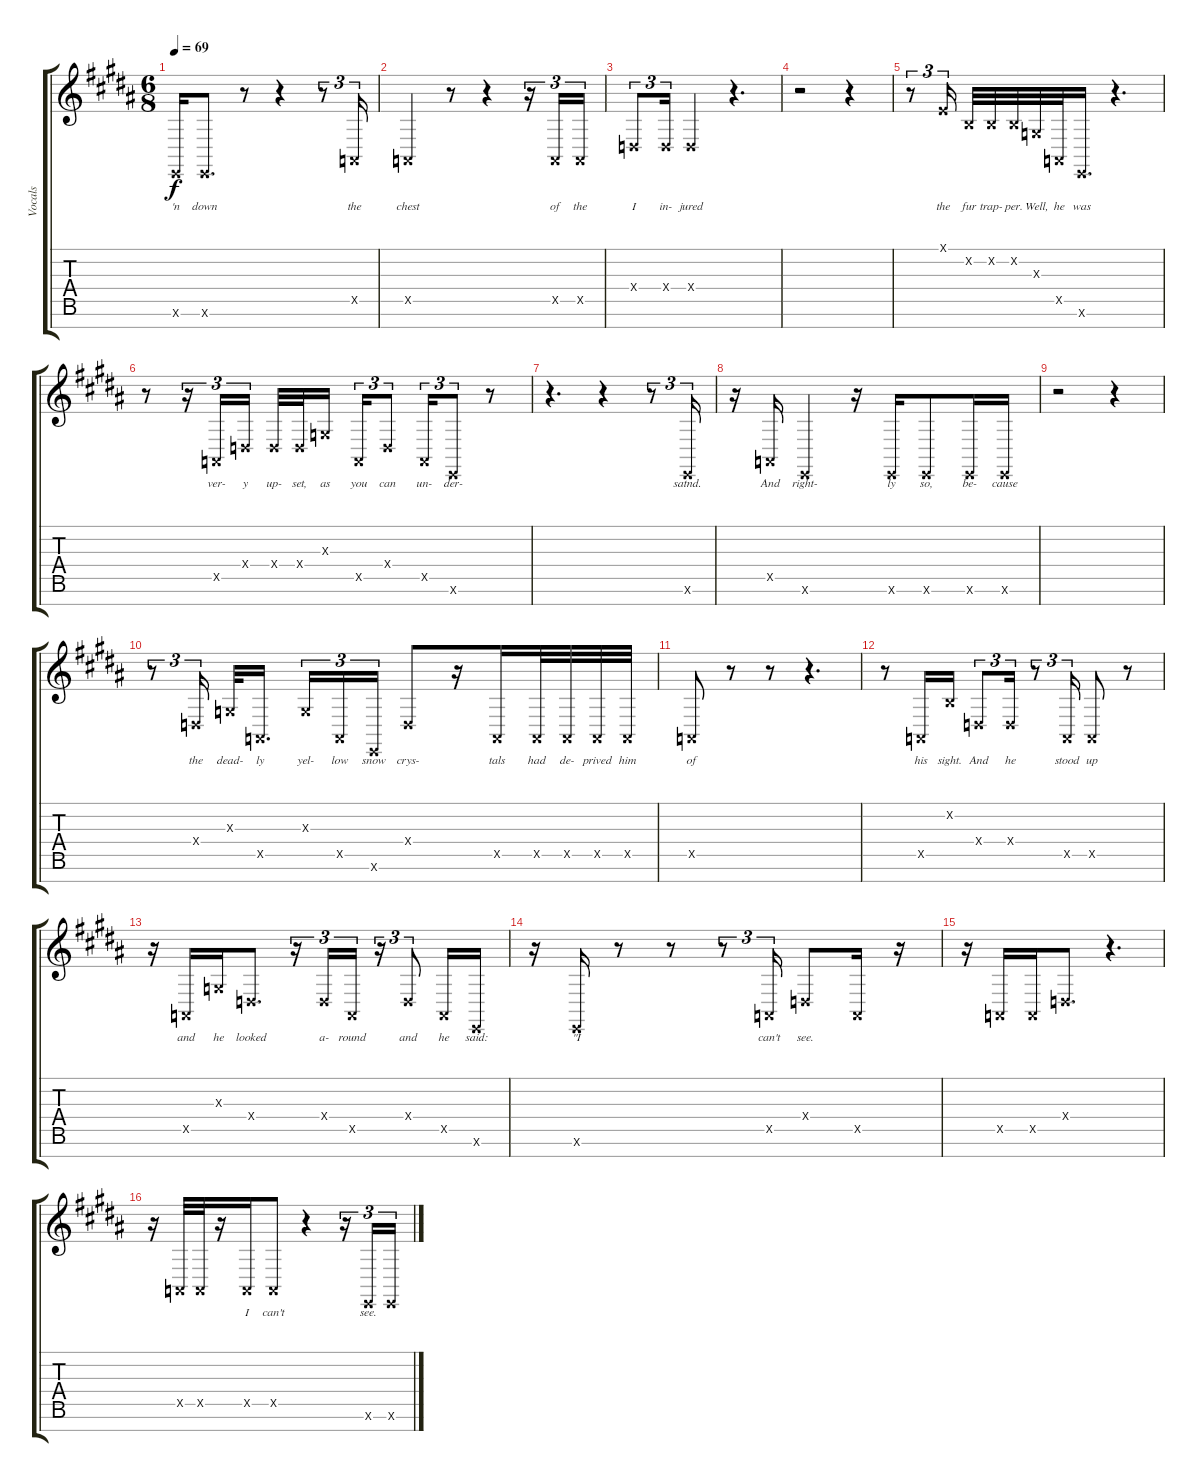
\track ("Vocals" "Vocals") {instrument lead6voice}
\staff {score tabs}
\tuning (E4 B3 G3 D3 A2 E2 B1) {hide}
\ts (6 8)
\tempo 69
\clef g2
\ks b
0.6{x}.16{lyrics (0 "'n") lyrics (1 "") lyrics (2 "") lyrics (3 "") lyrics (4 "") dy f} 0.6{x}.8{d lyrics (0 "down") lyrics (1 "") lyrics (2 "") lyrics (3 "") lyrics (4 "")} r.8 r.4 r.8{tu (3 2)} 0.5{x}.16{tu (3 2) lyrics (0 "the") lyrics (1 "") lyrics (2 "") lyrics (3 "") lyrics (4 "")} |
0.5{x}.4{lyrics (0 "chest") lyrics (1 "") lyrics (2 "") lyrics (3 "") lyrics (4 "")} r.8 r.4 r.16{tu (3 2)} 0.5{x}.16{tu (3 2) lyrics (0 "of") lyrics (1 "") lyrics (2 "") lyrics (3 "") lyrics (4 "")} 0.5{x}.16{tu (3 2) lyrics (0 "the") lyrics (1 "") lyrics (2 "") lyrics (3 "") lyrics (4 "")} |
0.4{x}.8{tu (3 2) lyrics (0 "I") lyrics (1 "") lyrics (2 "") lyrics (3 "") lyrics (4 "")} 0.4{x}.16{tu (3 2) lyrics (0 "in-") lyrics (1 "") lyrics (2 "") lyrics (3 "") lyrics (4 "")} 0.4{x}.4{lyrics (0 "jured") lyrics (1 "") lyrics (2 "") lyrics (3 "") lyrics (4 "")} r.4{d} |
r.2 r.4 |
r.8{tu (3 2)} 0.1{x}.16{tu (3 2) lyrics (0 "the") lyrics (1 "") lyrics (2 "") lyrics (3 "") lyrics (4 "") beam splitsecondary} 0.2{x}.32{lyrics (0 "fur") lyrics (1 "") lyrics (2 "") lyrics (3 "") lyrics (4 "")} 0.2{x}.32{lyrics (0 "trap-") lyrics (1 "") lyrics (2 "") lyrics (3 "") lyrics (4 "")} 0.2{x}.32{lyrics (0 "per.") lyrics (1 "") lyrics (2 "") lyrics (3 "") lyrics (4 "")} 0.3{x}.32{lyrics (0 "Well,") lyrics (1 "") lyrics (2 "") lyrics (3 "") lyrics (4 "")} 0.5{x}.32{lyrics (0 "he") lyrics (1 "") lyrics (2 "") lyrics (3 "") lyrics (4 "")} 0.6{x}.16{d lyrics (0 "was") lyrics (1 "") lyrics (2 "") lyrics (3 "") lyrics (4 "")} r.4{d} |
r.8 r.16{tu (3 2)} 0.5{x}.16{tu (3 2) lyrics (0 "ver-") lyrics (1 "") lyrics (2 "") lyrics (3 "") lyrics (4 "")} 0.4{x}.16{tu (3 2) lyrics (0 "y") lyrics (1 "") lyrics (2 "") lyrics (3 "") lyrics (4 "") beam splitsecondary} 0.4{x}.32{lyrics (0 "up-") lyrics (1 "") lyrics (2 "") lyrics (3 "") lyrics (4 "")} 0.4{x}.32{lyrics (0 "set,") lyrics (1 "") lyrics (2 "") lyrics (3 "") lyrics (4 "")} 0.3{x}.16{lyrics (0 "as") lyrics (1 "") lyrics (2 "") lyrics (3 "") lyrics (4 "")} 0.5{x}.16{tu (3 2) lyrics (0 "you") lyrics (1 "") lyrics (2 "") lyrics (3 "") lyrics (4 "")} 0.4{x}.8{tu (3 2) lyrics (0 "can") lyrics (1 "") lyrics (2 "") lyrics (3 "") lyrics (4 "")} 0.5{x}.16{tu (3 2) lyrics (0 "un-") lyrics (1 "") lyrics (2 "") lyrics (3 "") lyrics (4 "")} 0.6{x}.8{tu (3 2) lyrics (0 "der-") lyrics (1 "") lyrics (2 "") lyrics (3 "") lyrics (4 "")} r.8 |
r.4{d} r.4 r.8{tu (3 2)} 0.6{x}.16{tu (3 2) lyrics (0 "satnd.") lyrics (1 "") lyrics (2 "") lyrics (3 "") lyrics (4 "")} |
r.16 0.5{x}.16{lyrics (0 "And") lyrics (1 "") lyrics (2 "") lyrics (3 "") lyrics (4 "")} 0.6{x}.4{lyrics (0 "right-") lyrics (1 "") lyrics (2 "") lyrics (3 "") lyrics (4 "")} r.16 0.6{x}.16{lyrics (0 "ly") lyrics (1 "") lyrics (2 "") lyrics (3 "") lyrics (4 "")} 0.6{x}.8{lyrics (0 "so,") lyrics (1 "") lyrics (2 "") lyrics (3 "") lyrics (4 "")} 0.6{x}.16{lyrics (0 "be-") lyrics (1 "") lyrics (2 "") lyrics (3 "") lyrics (4 "")} 0.6{x}.16{lyrics (0 "cause") lyrics (1 "") lyrics (2 "") lyrics (3 "") lyrics (4 "")} |
r.2 r.4 |
r.8{tu (3 2)} 0.4{x}.16{tu (3 2) lyrics (0 "the") lyrics (1 "") lyrics (2 "") lyrics (3 "") lyrics (4 "") beam splitsecondary} 0.3{x}.32{lyrics (0 "dead-") lyrics (1 "") lyrics (2 "") lyrics (3 "") lyrics (4 "")} 0.5{x}.16{d lyrics (0 "ly") lyrics (1 "") lyrics (2 "") lyrics (3 "") lyrics (4 "") beam splitsecondary} 0.3{x}.16{tu (3 2) lyrics (0 "yel-") lyrics (1 "") lyrics (2 "") lyrics (3 "") lyrics (4 "")} 0.5{x}.16{tu (3 2) lyrics (0 "low") lyrics (1 "") lyrics (2 "") lyrics (3 "") lyrics (4 "")} 0.6{x}.16{tu (3 2) lyrics (0 "snow") lyrics (1 "") lyrics (2 "") lyrics (3 "") lyrics (4 "")} 0.4{x}.8{lyrics (0 "crys-") lyrics (1 "") lyrics (2 "") lyrics (3 "") lyrics (4 "")} r.16 0.5{x}.16{lyrics (0 "tals") lyrics (1 "") lyrics (2 "") lyrics (3 "") lyrics (4 "")} 0.5{x}.32{lyrics (0 "had") lyrics (1 "") lyrics (2 "") lyrics (3 "") lyrics (4 "")} 0.5{x}.32{lyrics (0 "de-") lyrics (1 "") lyrics (2 "") lyrics (3 "") lyrics (4 "")} 0.5{x}.32{lyrics (0 "prived") lyrics (1 "") lyrics (2 "") lyrics (3 "") lyrics (4 "")} 0.5{x}.32{lyrics (0 "him") lyrics (1 "") lyrics (2 "") lyrics (3 "") lyrics (4 "")} |
0.5{x}.8{lyrics (0 "of") lyrics (1 "") lyrics (2 "") lyrics (3 "") lyrics (4 "")} r.8 r.8 r.4{d} |
r.8 0.5{x}.16{lyrics (0 "his") lyrics (1 "") lyrics (2 "") lyrics (3 "") lyrics (4 "")} 0.2{x}.16{lyrics (0 "sight.") lyrics (1 "") lyrics (2 "") lyrics (3 "") lyrics (4 "")} 0.4{x}.8{tu (3 2) lyrics (0 "And") lyrics (1 "") lyrics (2 "") lyrics (3 "") lyrics (4 "")} 0.4{x}.16{tu (3 2) lyrics (0 "he") lyrics (1 "") lyrics (2 "") lyrics (3 "") lyrics (4 "")} r.8{tu (3 2)} 0.5{x}.16{tu (3 2) lyrics (0 "stood") lyrics (1 "") lyrics (2 "") lyrics (3 "") lyrics (4 "")} 0.5{x}.8{lyrics (0 "up") lyrics (1 "") lyrics (2 "") lyrics (3 "") lyrics (4 "")} r.8 |
r.16 0.5{x}.16{lyrics (0 "and") lyrics (1 "") lyrics (2 "") lyrics (3 "") lyrics (4 "")} 0.3{x}.16{lyrics (0 "he") lyrics (1 "") lyrics (2 "") lyrics (3 "") lyrics (4 "")} 0.4{x}.8{d lyrics (0 "looked") lyrics (1 "") lyrics (2 "") lyrics (3 "") lyrics (4 "")} r.16{tu (3 2)} 0.4{x}.16{tu (3 2) lyrics (0 "a-") lyrics (1 "") lyrics (2 "") lyrics (3 "") lyrics (4 "")} 0.5{x}.16{tu (3 2) lyrics (0 "round") lyrics (1 "") lyrics (2 "") lyrics (3 "") lyrics (4 "")} r.16{tu (3 2)} 0.4{x}.8{tu (3 2) lyrics (0 "and") lyrics (1 "") lyrics (2 "") lyrics (3 "") lyrics (4 "")} 0.5{x}.16{lyrics (0 "he") lyrics (1 "") lyrics (2 "") lyrics (3 "") lyrics (4 "")} 0.6{x}.16{lyrics (0 "said:") lyrics (1 "") lyrics (2 "") lyrics (3 "") lyrics (4 "")} |
r.16 0.6{x}.16{lyrics (0 "\"I") lyrics (1 "") lyrics (2 "") lyrics (3 "") lyrics (4 "")} r.8 r.8 r.8{tu (3 2)} 0.5{x}.16{tu (3 2) lyrics (0 "can't") lyrics (1 "") lyrics (2 "") lyrics (3 "") lyrics (4 "")} 0.4{x}.8{lyrics (0 "see.") lyrics (1 "") lyrics (2 "") lyrics (3 "") lyrics (4 "")} 0.5{x}.16{lyrics (0 "") lyrics (1 "") lyrics (2 "") lyrics (3 "") lyrics (4 "")} r.16 |
r.16 0.5{x}.16{lyrics (0 "") lyrics (1 "") lyrics (2 "") lyrics (3 "") lyrics (4 "")} 0.5{x}.16{lyrics (0 "") lyrics (1 "") lyrics (2 "") lyrics (3 "") lyrics (4 "")} 0.4{x}.8{d lyrics (0 "") lyrics (1 "") lyrics (2 "") lyrics (3 "") lyrics (4 "")} r.4{d} |
r.16 0.5{x}.32{lyrics (0 "") lyrics (1 "") lyrics (2 "") lyrics (3 "") lyrics (4 "")} 0.5{x}.32{lyrics (0 "") lyrics (1 "") lyrics (2 "") lyrics (3 "") lyrics (4 "")} r.16 0.5{x}.16{lyrics (0 "I") lyrics (1 "") lyrics (2 "") lyrics (3 "") lyrics (4 "")} 0.5{x}.8{lyrics (0 "can't") lyrics (1 "") lyrics (2 "") lyrics (3 "") lyrics (4 "")} r.4 r.16{tu (3 2)} 0.6{x}.16{tu (3 2) lyrics (0 "see.") lyrics (1 "") lyrics (2 "") lyrics (3 "") lyrics (4 "")} 0.6{x}.16{tu (3 2) lyrics (0 "") lyrics (1 "") lyrics (2 "") lyrics (3 "") lyrics (4 "")}
